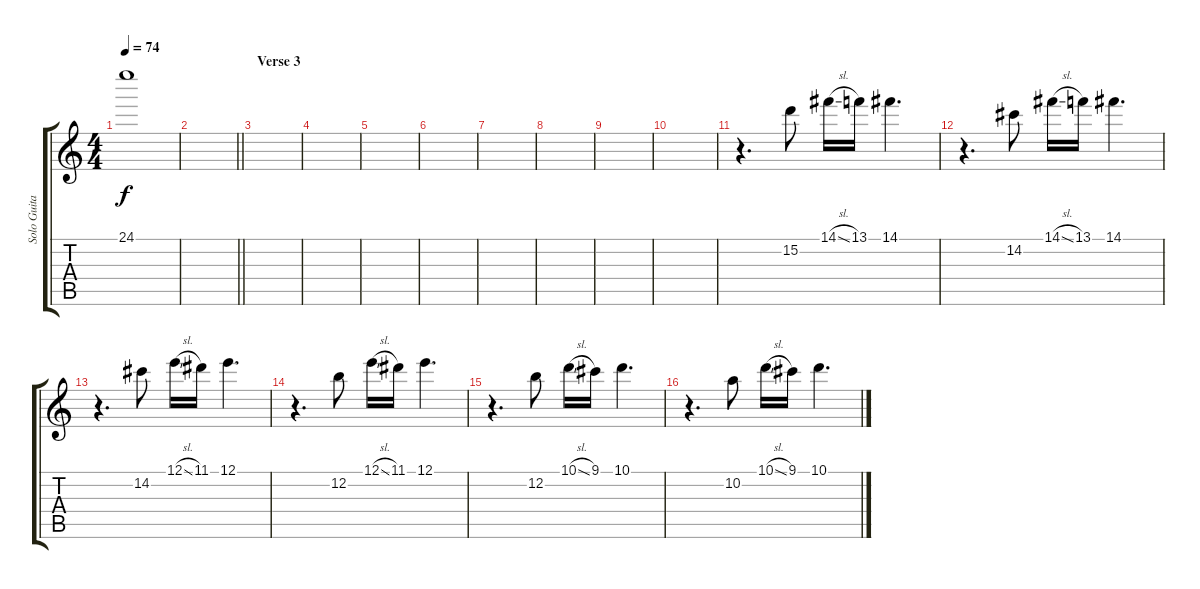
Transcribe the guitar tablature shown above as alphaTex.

\track ("Solo Guitar #1" "Solo Guita") {instrument distortionguitar}
\staff {score tabs}
\tuning (E4 B3 G3 D3 A2 E2) {hide}
\ts (4 4)
\tempo 74
\clef g2
\ks c
24.1{t}.1{dy f volume 0} |
\barLineRight lightlight
|
\section ("" "Verse 3")
|
|
|
|
|
|
|
|
r.4{d volume 12} 15.2.8 14.1{sl}.16 13.1.16 14.1.4{d} |
r.4{d} 14.2.8 14.1{sl}.16 13.1.16 14.1.4{d} |
r.4{d} 14.2.8 12.1{sl}.16 11.1.16 12.1.4{d} |
r.4{d} 12.2.8 12.1{sl}.16 11.1.16 12.1.4{d} |
r.4{d} 12.2.8 10.1{sl}.16 9.1.16 10.1.4{d} |
r.4{d} 10.2.8 10.1{sl}.16 9.1.16 10.1.4{d}
